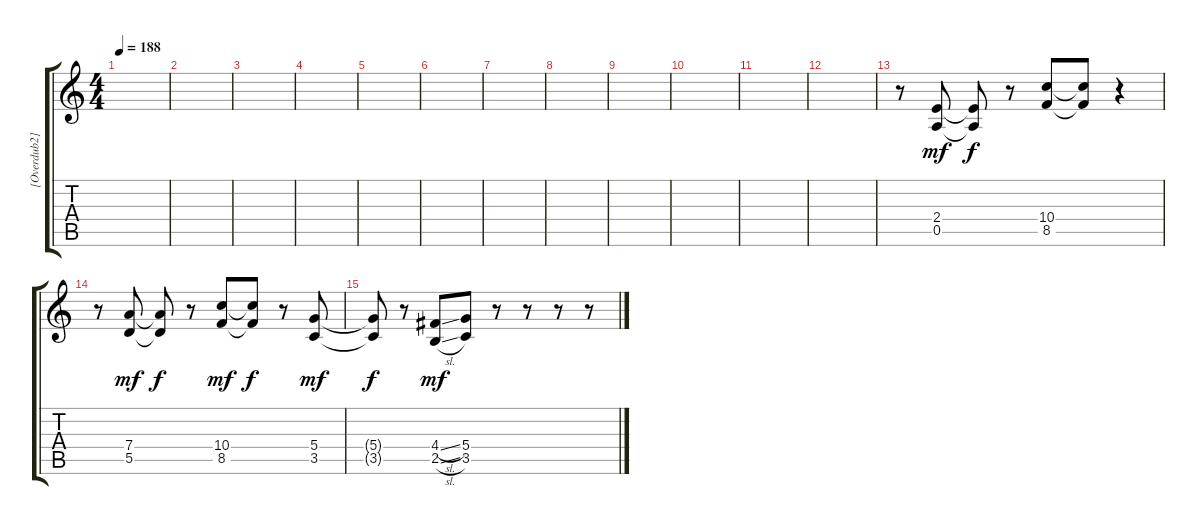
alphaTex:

\track ("[Overdub2]" "[Overdub2]") {instrument distortionguitar}
\staff {score tabs}
\tuning (E4 B3 G3 D3 A2 E2) {hide}
\ts (4 4)
\tempo 188
\clef g2
\ks c
|
|
|
|
|
|
|
|
|
|
|
|
r.8{balance 15} (2.4 0.5).8{dy mf} (2.4{t} 0.5{t}).8{dy f} r.8 (10.4 8.5).8 (10.4{t} 8.5{t}).8 r.4 |
r.8 (7.4 5.5).8{dy mf} (7.4{t} 5.5{t}).8{dy f} r.8 (10.4 8.5).8{dy mf} (10.4{t} 8.5{t}).8{dy f} r.8 (5.4 3.5).8{dy mf} |
(5.4{t} 3.5{t}).8{dy f} r.8 (4.4{sl} 2.5{sl}).8{dy mf} (5.4 3.5).8 r.8 r.8 r.8 r.8
